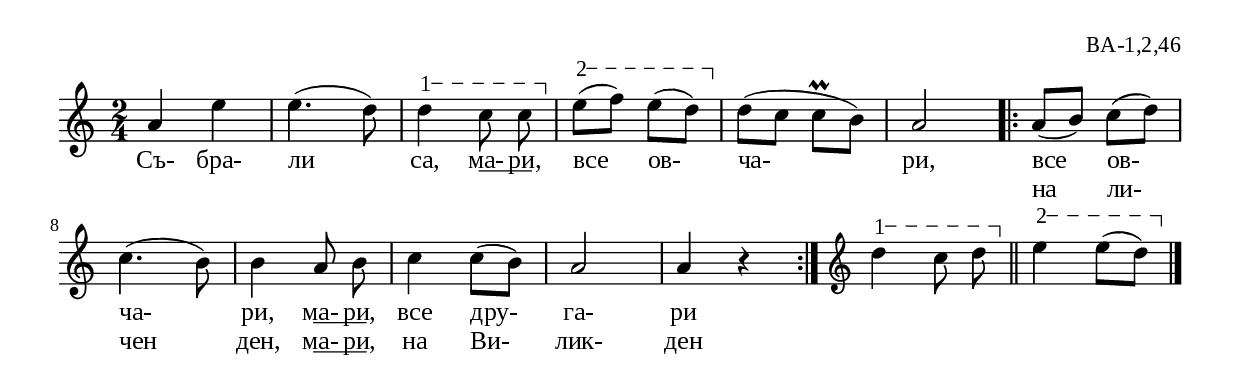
%{
BA_1_2_46
%}

\include "td-preamble.ly"

\score {
\relative c'' {
%% \tempo 4 = 152
  \time 2/4
a4 e'4 | e4.( d8) | 
\varA
d4\startTextSpan c8\noBeam c\stopTextSpan | 
\varB
e8\startTextSpan( f) e8( d\stopTextSpan) | 
d8([ c] c8\prall[ b]) | a2  
 \bar "|:" 
%% \break
a8( b) c8( d) | c4.( b8) | b4 a8\noBeam b | c4 c8( b) | a2 | a4 r4
 \bar ":|"
\endm
\varA
d4\startTextSpan c8\noBeam d\stopTextSpan \bar "||"
\varB
e4\startTextSpan e8( d\stopTextSpan) 
\bar "|."
}
\addlyrics { Съ- бра- ли са, ма-  \startTextSpan ри, \stopTextSpan 
все ов- ча- ри, все ов- ча- ри, ма- \startTextSpan ри, \stopTextSpan
все дру- га- ри }
\addlyrics { " " " " " "  " " " " " " " " " " " " " " 
на ли- чен ден, ма- \startTextSpan ри, \stopTextSpan на Ви- лик- ден }
%
\layout {
  indent = #0
  line-width = 190\mm
  ragged-right=##f
\context {
      \Lyrics
      \consists "Text_spanner_engraver"
      \override TextSpanner #'direction = #DOWN
      \override TextSpanner #'style = #'line    
      \override TextSpanner #'outside-staff-priority = ##f
      \override TextSpanner #'padding = #0.2 % sets the distance of the line from the lyrics
      \override TextSpanner #'bound-details =
      #`((left . ((Y . 0)
                  (padding . 0)
                  (attach-dir . ,LEFT)))
         (left-broken . ((end-on-note . #t)))
         (right . ((Y . 0)
                   (padding . 0)
                   (attach-dir . ,RIGHT))))
    }
  
}
%
\midi { 
	\context {
		\Score
		tempoWholesPerMinute = #(ly:make-moment 152 4)
		}
	}
}
%
\header{
  opus = "ВА-1,2,46"
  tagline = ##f
}


